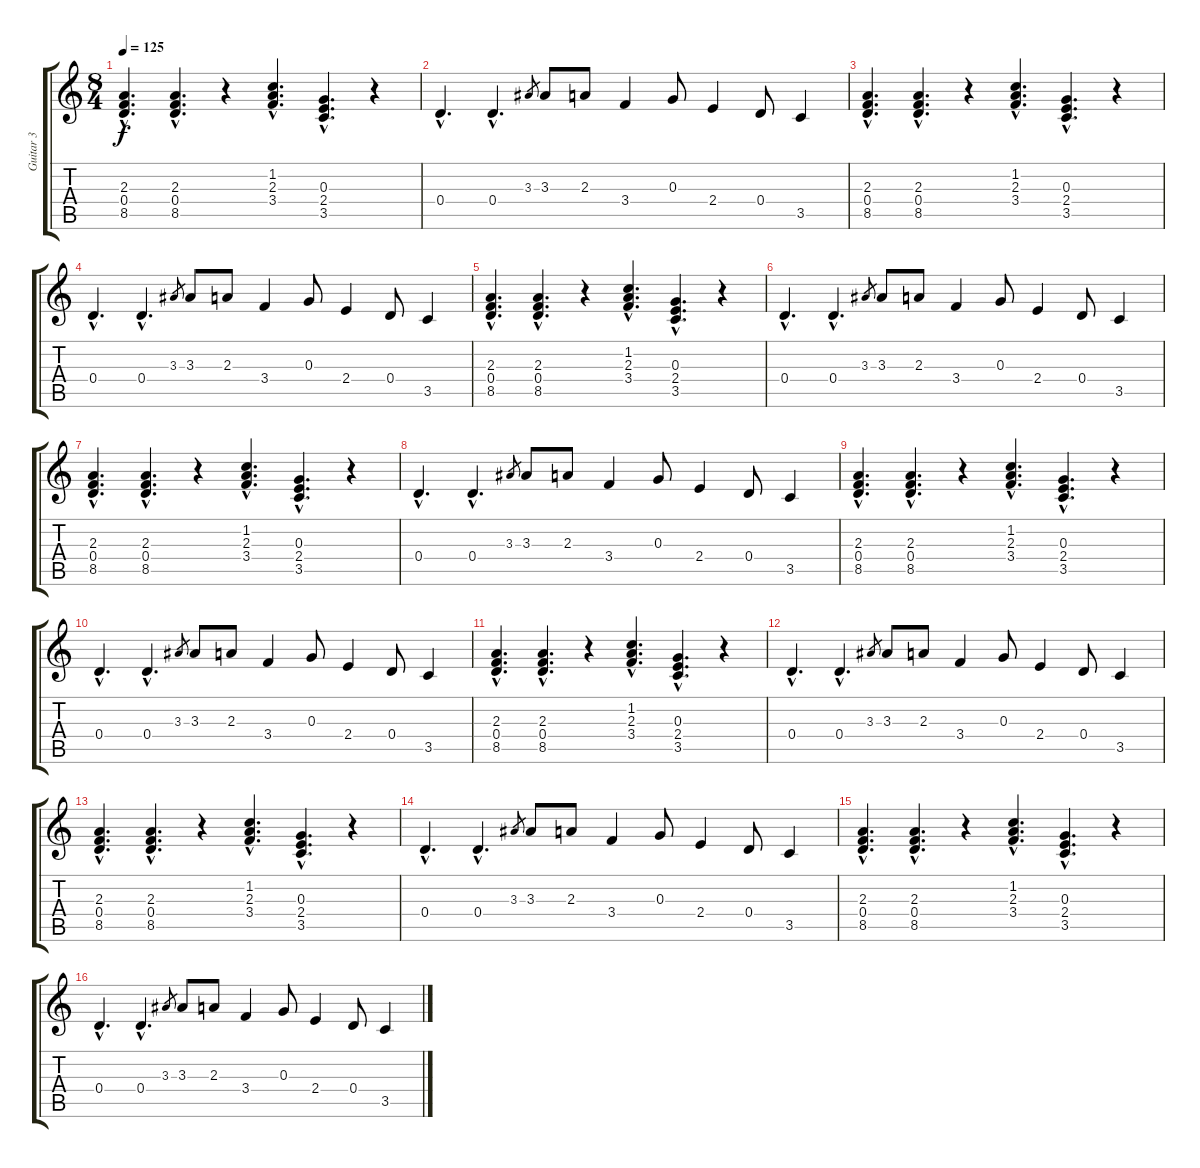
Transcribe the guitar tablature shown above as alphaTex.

\track ("Guitar 3" "Guitar 3") {instrument distortionguitar}
\staff {score tabs}
\tuning (E4 B3 G3 D3 A2 E2) {hide}
\ts (8 4)
\tempo 125
\clef g2
\ks c
(2.3{hac} 0.4{hac} 8.5{hac}).4{d dy f} (2.3{hac} 0.4{hac} 8.5{hac}).4{d} r.4 (1.2{hac} 2.3{hac} 3.4{hac}).4{d} (0.3{hac} 2.4{hac} 3.5{hac}).4{d} r.4 |
0.4{hac}.4{d} 0.4{hac}.4{d} 3.3.8{gr} 3.3.8 2.3.8 3.4.4 0.3.8 2.4.4 0.4.8 3.5.4 |
(2.3{hac} 0.4{hac} 8.5{hac}).4{d} (2.3{hac} 0.4{hac} 8.5{hac}).4{d} r.4 (1.2{hac} 2.3{hac} 3.4{hac}).4{d} (0.3{hac} 2.4{hac} 3.5{hac}).4{d} r.4 |
0.4{hac}.4{d} 0.4{hac}.4{d} 3.3.8{gr} 3.3.8 2.3.8 3.4.4 0.3.8 2.4.4 0.4.8 3.5.4 |
(2.3{hac} 0.4{hac} 8.5{hac}).4{d} (2.3{hac} 0.4{hac} 8.5{hac}).4{d} r.4 (1.2{hac} 2.3{hac} 3.4{hac}).4{d} (0.3{hac} 2.4{hac} 3.5{hac}).4{d} r.4 |
0.4{hac}.4{d} 0.4{hac}.4{d} 3.3.8{gr} 3.3.8 2.3.8 3.4.4 0.3.8 2.4.4 0.4.8 3.5.4 |
(2.3{hac} 0.4{hac} 8.5{hac}).4{d} (2.3{hac} 0.4{hac} 8.5{hac}).4{d} r.4 (1.2{hac} 2.3{hac} 3.4{hac}).4{d} (0.3{hac} 2.4{hac} 3.5{hac}).4{d} r.4 |
0.4{hac}.4{d} 0.4{hac}.4{d} 3.3.8{gr} 3.3.8 2.3.8 3.4.4 0.3.8 2.4.4 0.4.8 3.5.4 |
(2.3{hac} 0.4{hac} 8.5{hac}).4{d} (2.3{hac} 0.4{hac} 8.5{hac}).4{d} r.4 (1.2{hac} 2.3{hac} 3.4{hac}).4{d} (0.3{hac} 2.4{hac} 3.5{hac}).4{d} r.4 |
0.4{hac}.4{d} 0.4{hac}.4{d} 3.3.8{gr} 3.3.8 2.3.8 3.4.4 0.3.8 2.4.4 0.4.8 3.5.4 |
(2.3{hac} 0.4{hac} 8.5{hac}).4{d} (2.3{hac} 0.4{hac} 8.5{hac}).4{d} r.4 (1.2{hac} 2.3{hac} 3.4{hac}).4{d} (0.3{hac} 2.4{hac} 3.5{hac}).4{d} r.4 |
0.4{hac}.4{d} 0.4{hac}.4{d} 3.3.8{gr} 3.3.8 2.3.8 3.4.4 0.3.8 2.4.4 0.4.8 3.5.4 |
(2.3{hac} 0.4{hac} 8.5{hac}).4{d} (2.3{hac} 0.4{hac} 8.5{hac}).4{d} r.4 (1.2{hac} 2.3{hac} 3.4{hac}).4{d} (0.3{hac} 2.4{hac} 3.5{hac}).4{d} r.4 |
0.4{hac}.4{d} 0.4{hac}.4{d} 3.3.8{gr} 3.3.8 2.3.8 3.4.4 0.3.8 2.4.4 0.4.8 3.5.4 |
(2.3{hac} 0.4{hac} 8.5{hac}).4{d} (2.3{hac} 0.4{hac} 8.5{hac}).4{d} r.4 (1.2{hac} 2.3{hac} 3.4{hac}).4{d} (0.3{hac} 2.4{hac} 3.5{hac}).4{d} r.4 |
0.4{hac}.4{d} 0.4{hac}.4{d} 3.3.8{gr} 3.3.8 2.3.8 3.4.4 0.3.8 2.4.4 0.4.8 3.5.4
